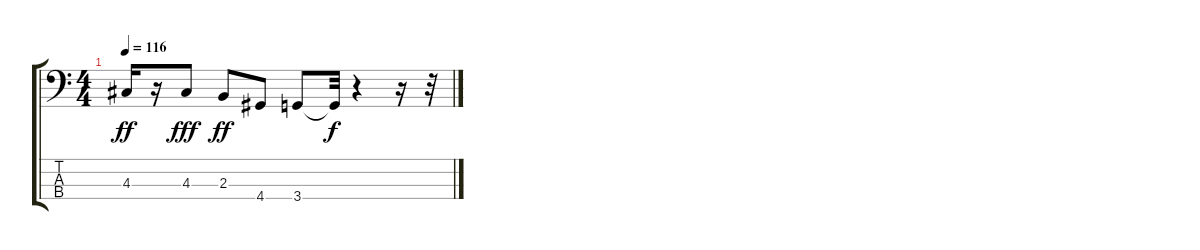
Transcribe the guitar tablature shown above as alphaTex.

\track "" {instrument electricbassfinger}
\staff {score tabs}
\tuning (G2 D2 A1 E1) {hide}
\ts (4 4)
\tempo 116
\clef f4
\ks c
4.3.16{dy ff} r.16 4.3.8{dy fff} 2.3.8{dy ff} 4.4.8 3.4.8 3.4{t}.32{dy f} r.4 r.16 r.32
